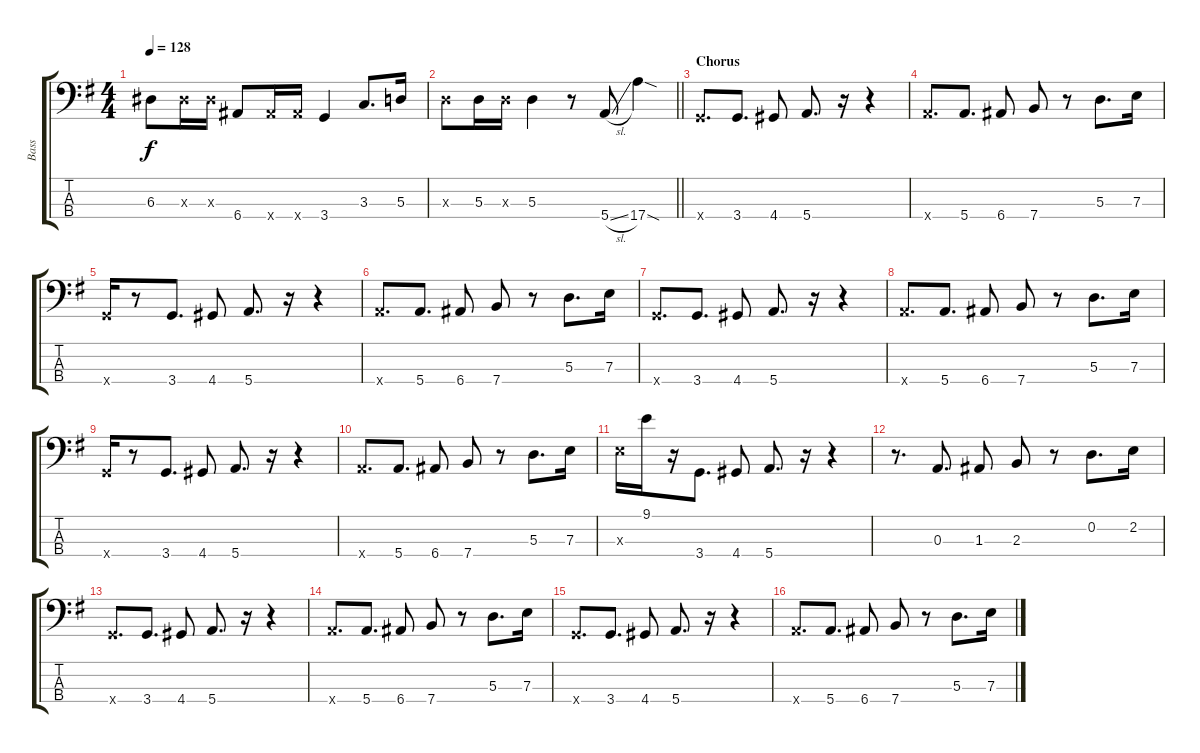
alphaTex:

\track ("Bass" "Bass") {instrument slapbass1}
\staff {score tabs}
\tuning (G2 D2 A1 E1) {hide}
\ts (4 4)
\tempo 128
\clef f4
\ks eminor
6.3.8{dy f} 6.3{x}.16 6.3{x}.16 6.4.8 6.4{x}.16 6.4{x}.16 3.4.4 3.3.8{d} 5.3.16 |
\barLineRight lightlight
5.3{x}.8 5.3.16 5.3{x}.16 5.3.4 r.8 5.4{sl}.8 17.4{sod}.4 |
\section ("" "Chorus")
3.4{x}.8{d} 3.4.8{d} 4.4.8 5.4.8{d} r.16 r.4 |
5.4{x}.8{d} 5.4.8{d} 6.4.8 7.4.8 r.8 5.3.8{d} 7.3.16 |
3.4{x}.16 r.8 3.4.8{d} 4.4.8 5.4.8{d} r.16 r.4 |
5.4{x}.8{d} 5.4.8{d} 6.4.8 7.4.8 r.8 5.3.8{d} 7.3.16 |
3.4{x}.8{d} 3.4.8{d} 4.4.8 5.4.8{d} r.16 r.4 |
5.4{x}.8{d} 5.4.8{d} 6.4.8 7.4.8 r.8 5.3.8{d} 7.3.16 |
3.4{x}.16 r.8 3.4.8{d} 4.4.8 5.4.8{d} r.16 r.4 |
5.4{x}.8{d} 5.4.8{d} 6.4.8 7.4.8 r.8 5.3.8{d} 7.3.16 |
7.3{x}.16 9.1.16 r.16 3.4.8{d} 4.4.8 5.4.8{d} r.16 r.4 |
r.8{d} 0.3.8{d} 1.3.8 2.3.8 r.8 0.2.8{d} 2.2.16 |
3.4{x}.8{d} 3.4.8{d} 4.4.8 5.4.8{d} r.16 r.4 |
5.4{x}.8{d} 5.4.8{d} 6.4.8 7.4.8 r.8 5.3.8{d} 7.3.16 |
3.4{x}.8{d} 3.4.8{d} 4.4.8 5.4.8{d} r.16 r.4 |
5.4{x}.8{d} 5.4.8{d} 6.4.8 7.4.8 r.8 5.3.8{d} 7.3.16
